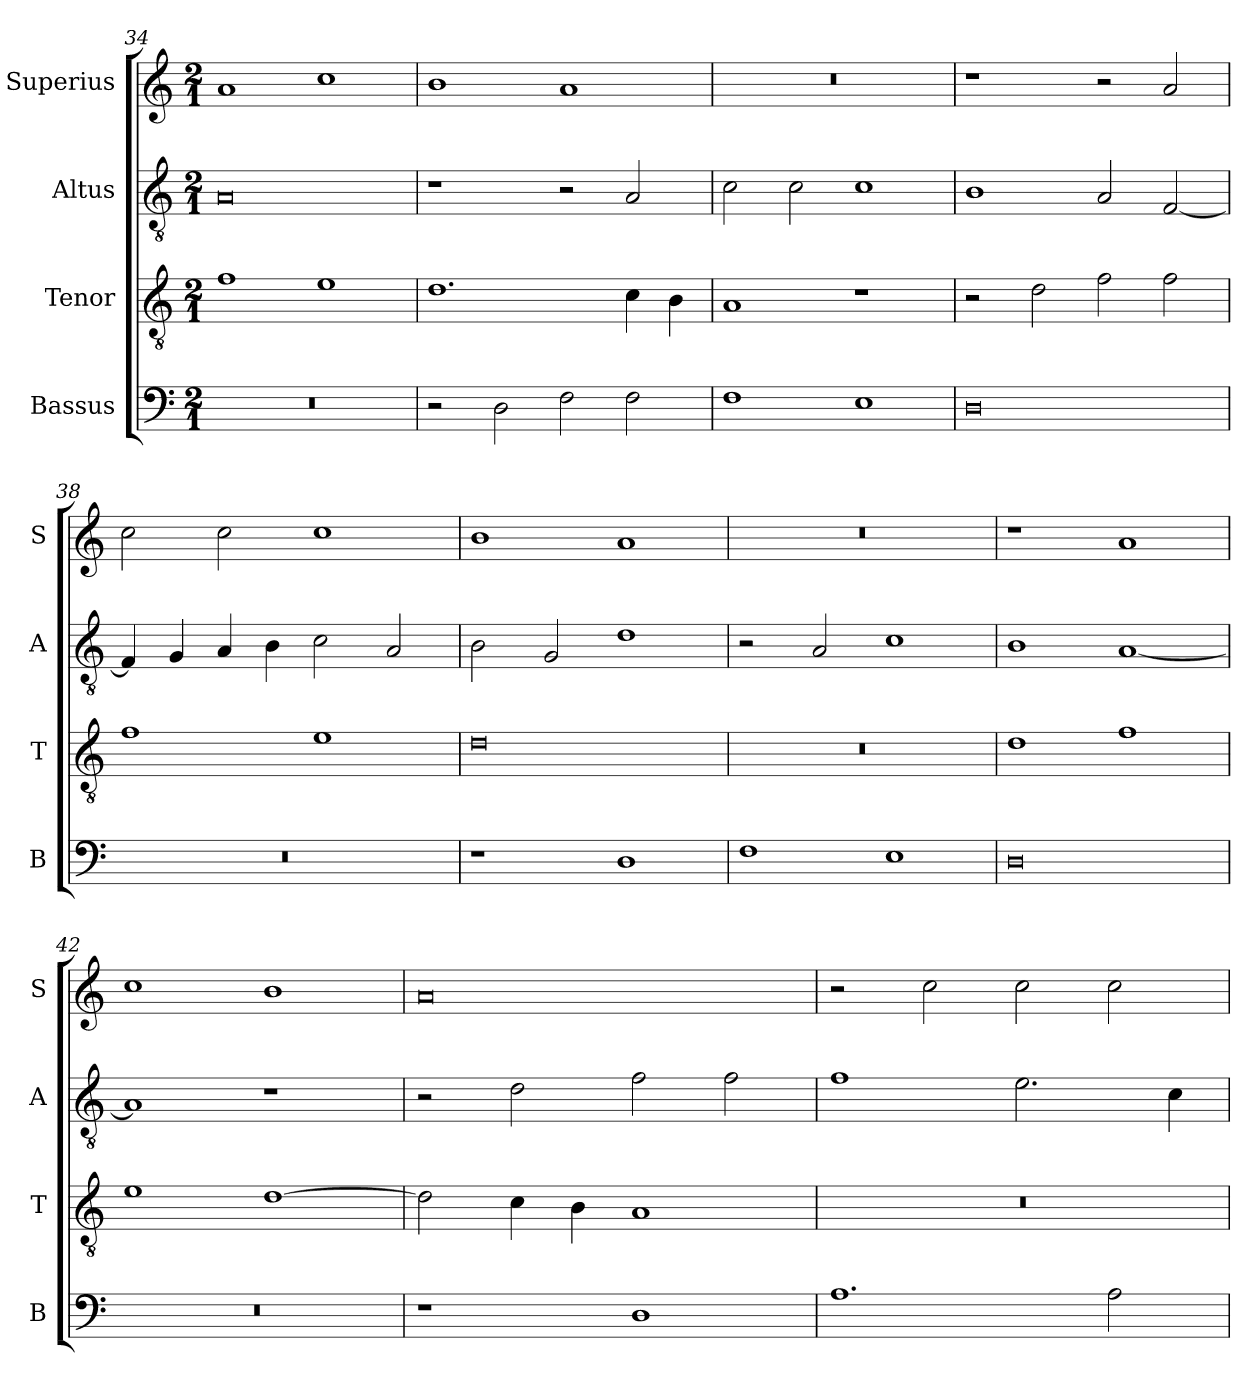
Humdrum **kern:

**kern	**kern	**kern	**kern
*part4	*part3	*part2	*part1
*staff4	*staff3	*staff2	*staff1
*I"Bassus	*I"Tenor	*I"Altus	*I"Superius
*I'B	*I'T	*I'A	*I'S
*clefF4	*clefGv2	*clefGv2	*clefG2
*k[]	*k[]	*k[]	*k[]
*M2/1	*M2/1	*M2/1	*M2/1
=34	=34	=34	=34
0r	1f	0A	1a
.	1e	.	1cc
=35	=35	=35	=35
2r	1.d	1r	1b
2D\	.	.	.
2F\	.	2r	1a
2F\	4c\	2A/	.
.	4B\	.	.
=36	=36	=36	=36
1F	1A	2c\	0r
.	.	2c\	.
1E	1r	1c	.
=37	=37	=37	=37
0D	2r	1B	1r
.	2d\	.	.
.	2f\	2A/	2r
.	2f\	[2F/	2a/
=38	=38	=38	=38
0r	1f	4F/]	2cc\
.	.	4G/	.
.	.	4A/	2cc\
.	.	4B\	.
.	1e	2c\	1cc
.	.	2A/	.
=39	=39	=39	=39
1r	0d	2B\	1b
.	.	2G/	.
1D	.	1d	1a
=40	=40	=40	=40
1F	0r	2r	0r
.	.	2A/	.
1E	.	1c	.
=41	=41	=41	=41
0D	1d	1B	1r
.	1f	[1A	1a
=42	=42	=42	=42
0r	1e	1A]	1cc
.	[1d	1r	1b
=43	=43	=43	=43
1r	2d\]	2r	0a
.	4c\	2d\	.
.	4B\	.	.
1D	1A	2f\	.
.	.	2f\	.
=44	=44	=44	=44
1.A	0r	1f	2r
.	.	.	2cc\
.	.	2.e\	2cc\
2A\	.	.	2cc\
.	.	4c\	.
=	=	=	=
*-	*-	*-	*-
